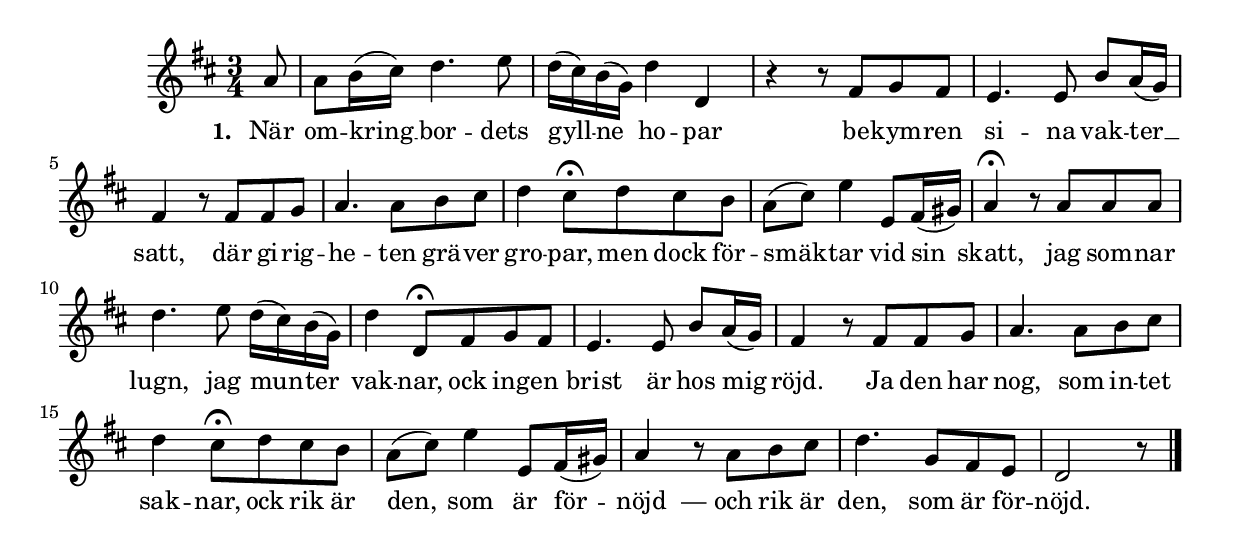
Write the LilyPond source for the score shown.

{
\time 3/4
\key d \major

 \partial 8
 a'8  | 
 a' b'16-( cis''-) d''4. e''8  | 
 d''16-( cis''-) b'-( g'-) d''4 d'  | 
 r r8 fis' g' fis'  | 
 e'4. e'8 b' a'16-( g'-)  | 
 fis'4 r8 fis' fis' g'  | 
 a'4. a'8 b' cis''  | 
 d''4 cis''8-\fermata d'' cis'' b'  | 
 a'-( cis''-) e''4 e'8 fis'16-( gis'-)  | 
 a'4-\fermata r8 a' a' a'  | 
 d''4. e''8 d''16-( cis''-) b'-( g'-) d''4 d'8-\fermata fis' g' fis'  | 
 e'4. e'8 b' a'16-( g'-)  | 
 fis'4 r8 fis' fis' g'  | 
 a'4. a'8 b' cis''  | 
 d''4 cis''8-\fermata d'' cis'' b'  | 
 a'-( cis''-) e''4 e'8 fis'16-( gis'-)  | 
 a'4 r8 a' b' cis''  | 
 d''4. g'8 fis' e'  | 
 d'2 r8 \bar "|."
 }
 \addlyrics {
     \set stanza = #"1. "
     När om -- kring __ bor -- dets gyll --  -- ne ho -- par be -- kym -- ren
     si -- na vak -- ter __ satt, där gi -- rig -- he -- ten grä -- ver
     gro -- par, men dock för -- smäk --  -- tar vid sin skatt, jag som -- nar
     lugn, jag mun --  -- ter vak -- nar, ock ing -- en brist är hos mig
     röjd. Ja den har nog, som in -- tet sak -- nar, ock rik är
     den, som är för --
     \once \override LyricText.self-alignment-X = #-0.5 "nöjd  —" och rik är den, som är för -- nöjd.
}
